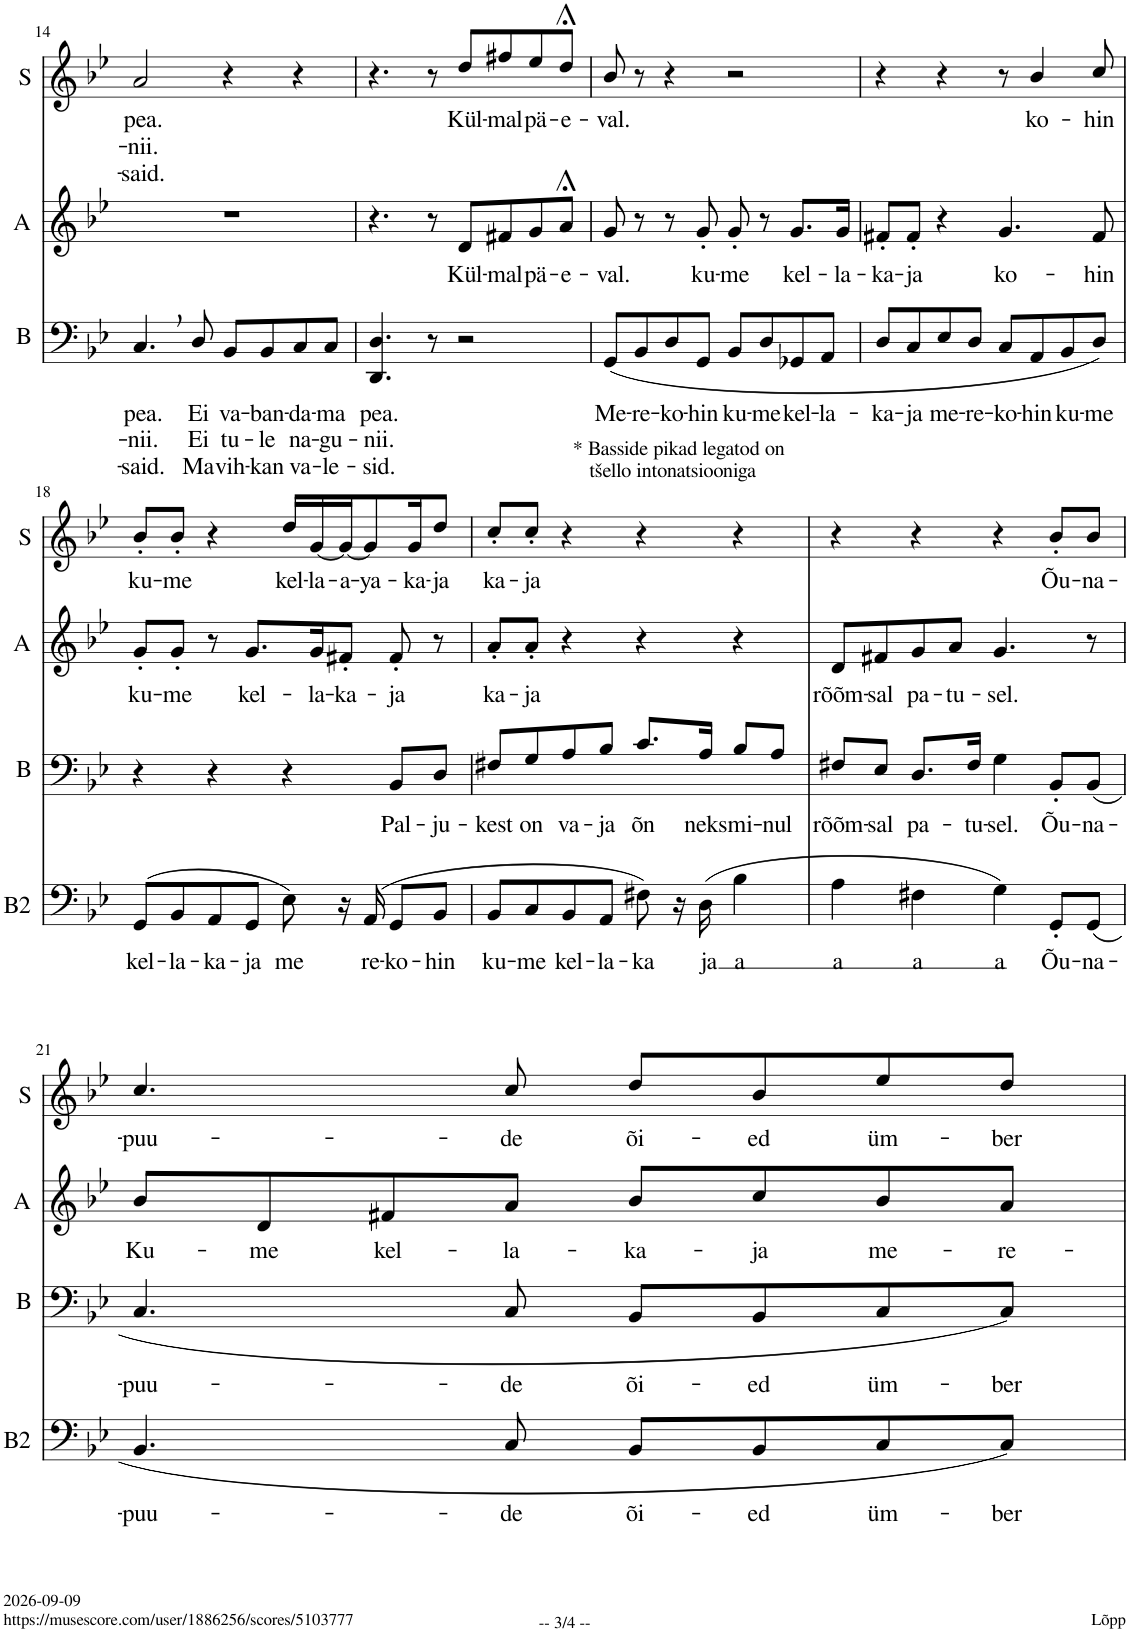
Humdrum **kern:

**kern	**text	**kern	**text	**text	**text	**kern	**text	**kern	**text	**text	**text
*part4	*part4	*part3	*part3	*part3	*part3	*part2	*part2	*part1	*part1	*part1	*part1
*staff4	*staff4	*staff3	*staff3	*staff3	*staff3	*staff2	*staff2	*staff1	*staff1	*staff1	*staff1
*I"B	*	*I"B	*	*	*	*I"A	*	*I"S	*	*	*
*I'B2	*	*I'B	*	*	*	*I'A	*	*I'S	*	*	*
!!LO:PB:g=z
*clefF4	*	*clefF4	*	*	*	*clefG2	*	*clefG2	*	*	*
*	*	*	*	*	*	*Trd1c2	*	*	*	*	*
*k[b-e-]	*	*k[b-e-]	*	*	*	*k[b-e-]	*	*k[b-e-]	*	*	*
*M4/4	*	*M4/4	*	*	*	*M4/4	*	*M4/4	*	*	*
=14	=14	=14	=14	=14	=14	=14	=14	=14	=14	=14	=14
!	!	!	!LO:LY:b	!LO:LY:b	!LO:LY:b	!	!	!	!LO:LY:b	!LO:LY:b	!LO:LY:b
1r	.	4.C,/	pea.	-nii.	-said.	1r	.	2a/	pea.	-nii.	-said.
!	!	!	!LO:LY:b	!LO:LY:b	!LO:LY:b	!	!	!	!	!	!
.	.	8D/	Ei	Ei	Ma	.	.	.	.	.	.
!	!	!	!LO:LY:b	!LO:LY:b	!LO:LY:b	!	!	!	!	!	!
.	.	8BB-/L	va-	tu-	vih-	.	.	4r	.	.	.
!	!	!	!LO:LY:b	!LO:LY:b	!LO:LY:b	!	!	!	!	!	!
.	.	8BB-/	-ban-	-le	-kan	.	.	.	.	.	.
!	!	!	!LO:LY:b	!LO:LY:b	!LO:LY:b	!	!	!	!	!	!
.	.	8C/	-da-	na-	va-	.	.	4r	.	.	.
!	!	!	!LO:LY:b	!LO:LY:b	!LO:LY:b	!	!	!	!	!	!
.	.	8C/J	-ma	-gu-	-le-	.	.	.	.	.	.
=15	=15	=15	=15	=15	=15	=15	=15	=15	=15	=15	=15
!	!	!LO:TX:b:t=* Basside pikad legatod on	!	!	!	!	!	!	!	!	!
!	!	!LO:TX:b:t=tšello intonatsiooniga	!	!	!	!	!	!	!	!	!
!	!	!	!LO:LY:b	!LO:LY:b	!LO:LY:b	!	!	!	!	!	!
1r	.	4.DD/ 4.D/	pea.	-nii.	-sid.	4.r	.	4.r	.	.	.
.	.	8r	.	.	.	8r	.	8r	.	.	.
!	!	!	!	!	!	!	!LO:LY:b	!	!LO:LY:b	!	!
.	.	2r	.	.	.	8d/L	Kül-	8dd/L	Kül-	.	.
!	!	!	!	!	!	!	!LO:LY:b	!	!LO:LY:b	!	!
.	.	.	.	.	.	8f#X/	-mal	8ff#X/	-mal	.	.
!	!	!	!	!	!	!	!LO:LY:b	!	!LO:LY:b	!	!
.	.	.	.	.	.	8g/	pä-	8ee-/	pä-	.	.
!	!	!	!	!	!	!	!LO:LY:b	!	!LO:LY:b	!	!
.	.	.	.	.	.	8a;</J	-e-	8dd;</J	-e-	.	.
=16	=16	=16	=16	=16	=16	=16	=16	=16	=16	=16	=16
!	!	!	!LO:LY:b	!	!	!	!LO:LY:b	!	!LO:LY:b	!	!
1r	.	(8GG/L	Me-	.	.	8g/	-val.	8b-/	-val.	.	.
!	!	!	!LO:LY:b	!	!	!	!	!	!	!	!
.	.	8BB-/	-re-	.	.	8r	.	8r	.	.	.
!	!	!	!LO:LY:b	!	!	!	!	!	!	!	!
.	.	8D/	-ko-	.	.	8r	.	4r	.	.	.
!	!	!	!LO:LY:b	!	!	!	!LO:LY:b	!	!	!	!
.	.	8GG/J	-hin	.	.	8g'/	ku-	.	.	.	.
!	!	!	!LO:LY:b	!	!	!	!LO:LY:b	!	!	!	!
.	.	8BB-/L	ku-	.	.	8g'/	-me	2r	.	.	.
!	!	!	!LO:LY:b	!	!	!	!	!	!	!	!
.	.	8D/	-me	.	.	8r	.	.	.	.	.
!	!	!	!LO:LY:b	!	!	!	!LO:LY:b	!	!	!	!
.	.	8GG-X/	kel-	.	.	8.g/L	kel-	.	.	.	.
!	!	!	!LO:LY:b	!	!	!	!	!	!	!	!
.	.	8AA/J	-la-	.	.	.	.	.	.	.	.
!	!	!	!	!	!	!	!LO:LY:b	!	!	!	!
.	.	.	.	.	.	16g/Jk	-la-	.	.	.	.
=17	=17	=17	=17	=17	=17	=17	=17	=17	=17	=17	=17
!	!	!	!LO:LY:b	!	!	!	!LO:LY:b	!	!	!	!
1r	.	8D/L	-ka-	.	.	8f#X'/L	-ka-	4r	.	.	.
!	!	!	!LO:LY:b	!	!	!	!LO:LY:b	!	!	!	!
.	.	8C/	-ja	.	.	8f#'/J	-ja	.	.	.	.
!	!	!	!LO:LY:b	!	!	!	!	!	!	!	!
.	.	8E-/	me-	.	.	4r	.	4r	.	.	.
!	!	!	!LO:LY:b	!	!	!	!	!	!	!	!
.	.	8D/J	-re-	.	.	.	.	.	.	.	.
!	!	!	!LO:LY:b	!	!	!	!LO:LY:b	!	!	!	!
.	.	8C/L	-ko-	.	.	4.g/	ko-	8r	.	.	.
!	!	!	!LO:LY:b	!	!	!	!	!	!LO:LY:b	!	!
.	.	8AA/	-hin	.	.	.	.	4b-/	ko-	.	.
!	!	!	!LO:LY:b	!	!	!	!	!	!	!	!
.	.	8BB-/	ku-	.	.	.	.	.	.	.	.
!	!	!	!LO:LY:b	!	!	!	!LO:LY:b	!	!LO:LY:b	!	!
.	.	8D/J)	-me	.	.	8f#/	-hin	8cc/	-hin	.	.
!!LO:LB:g=z
=18	=18	=18	=18	=18	=18	=18	=18	=18	=18	=18	=18
!	!LO:LY:b	!	!	!	!	!	!LO:LY:b	!	!LO:LY:b	!	!
(8GG/L	kel-	4r	.	.	.	8g'/L	ku-	8b-'/L	ku-	.	.
!	!LO:LY:b	!	!	!	!	!	!LO:LY:b	!	!LO:LY:b	!	!
8BB-/	-la-	.	.	.	.	8g'/J	-me	8b-'/J	-me	.	.
!	!LO:LY:b	!	!	!	!	!	!	!	!	!	!
8AA/	-ka-	4r	.	.	.	8r	.	4r	.	.	.
!	!LO:LY:b	!	!	!	!	!	!LO:LY:b	!	!	!	!
8GG/J	-ja	.	.	.	.	8.g/L	kel-	.	.	.	.
!	!LO:LY:b	!	!	!	!	!	!	!	!LO:LY:b	!	!
8E-\)	me	4r	.	.	.	.	.	16dd/LL	kel-	.	.
!	!	!	!	!	!	!	!LO:LY:b	!	!LO:LY:b	!	!
.	.	.	.	.	.	16g/K	-la-	[16g/	-la-	.	.
!	!	!	!	!	!	!	!LO:LY:b	!	!LO:LY:b	!	!
16r	.	.	.	.	.	8f#X'/J	-ka-	16g/J_	-a-	.	.
!	!LO:LY:b	!	!	!	!	!	!	!	!LO:LY:b	!	!
(16AA/	re-	.	.	.	.	.	.	8g/]	-ya-	.	.
!	!LO:LY:b	!	!LO:LY:b	!	!	!	!LO:LY:b	!	!	!	!
8GG/L	-ko-	8BB-/L	Pal-	.	.	8f#'/	-ja	.	.	.	.
!	!	!	!	!	!	!	!	!	!LO:LY:b	!	!
.	.	.	.	.	.	.	.	16g/K	-ka-	.	.
!	!LO:LY:b	!	!LO:LY:b	!	!	!	!	!	!LO:LY:b	!	!
8BB-/J	-hin	8D/J	-ju-	.	.	8r	.	8dd/J	-ja	.	.
=19	=19	=19	=19	=19	=19	=19	=19	=19	=19	=19	=19
!	!LO:LY:b	!	!LO:LY:b	!	!	!	!LO:LY:b	!	!LO:LY:b	!	!
8BB-/L	ku-	8F#X/L	-kest	.	.	8a'/L	ka-	8cc'/L	ka-	.	.
!	!LO:LY:b	!	!LO:LY:b	!	!	!	!LO:LY:b	!	!LO:LY:b	!	!
8C/	-me	8G/	on	.	.	8a'/J	-ja	8cc'/J	-ja	.	.
!	!LO:LY:b	!	!LO:LY:b	!	!	!	!	!	!	!	!
8BB-/	kel-	8A/	va-	.	.	4r	.	4r	.	.	.
!	!LO:LY:b	!	!LO:LY:b	!	!	!	!	!	!	!	!
8AA/J	-la-	8B-/J	-ja	.	.	.	.	.	.	.	.
!	!LO:LY:b	!	!LO:LY:b	!	!	!	!	!	!	!	!
8F#X\)	-ka	8.c/L	õn	.	.	4r	.	4r	.	.	.
16r	.	.	.	.	.	.	.	.	.	.	.
!	!LO:LY:b	!	!LO:LY:b	!	!	!	!	!	!	!	!
(16D\	ja	16A/Jk	neks	.	.	.	.	.	.	.	.
!	!LO:LY:b	!	!LO:LY:b	!	!	!	!	!	!	!	!
4B-\	a	8B-/L	mi-	.	.	4r	.	4r	.	.	.
!	!	!	!LO:LY:b	!	!	!	!	!	!	!	!
.	.	8A/J	-nul	.	.	.	.	.	.	.	.
=20	=20	=20	=20	=20	=20	=20	=20	=20	=20	=20	=20
!	!LO:LY:b	!	!LO:LY:b	!	!	!	!LO:LY:b	!	!	!	!
4A\	a	8F#X/L	rõõm-	.	.	8d/L	rõõm-	4r	.	.	.
!	!	!	!LO:LY:b	!	!	!	!LO:LY:b	!	!	!	!
.	.	8E-/J	-sal	.	.	8f#X/	-sal	.	.	.	.
!	!LO:LY:b	!	!LO:LY:b	!	!	!	!LO:LY:b	!	!	!	!
4F#X\	a	8.D/L	pa-	.	.	8g/	pa-	4r	.	.	.
!	!	!	!	!	!	!	!LO:LY:b	!	!	!	!
.	.	.	.	.	.	8a/J	-tu-	.	.	.	.
!	!	!	!LO:LY:b	!	!	!	!	!	!	!	!
.	.	16F#/Jk	-tu-	.	.	.	.	.	.	.	.
!	!LO:LY:b	!	!LO:LY:b	!	!	!	!LO:LY:b	!	!	!	!
4G\)	a	4G\	-sel.	.	.	4.g/	sel.	4r	.	.	.
!	!LO:LY:b	!	!LO:LY:b	!	!	!	!	!	!LO:LY:b	!	!
8GG'/L	Õu-	8BB-'/L	Õu-	.	.	.	.	8b-'/L	Õu-	.	.
!	!LO:LY:b	!	!LO:LY:b	!	!	!	!	!	!LO:LY:b	!	!
(8GG/J	-na-	(8BB-/J	-na-	.	.	8r	.	8b-/J	-na-	.	.
!!LO:LB:g=z
=21	=21	=21	=21	=21	=21	=21	=21	=21	=21	=21	=21
!	!LO:LY:b	!	!LO:LY:b	!	!	!	!LO:LY:b	!	!LO:LY:b	!	!
4.BB-/	-puu-	4.C/	-puu-	.	.	8b-/L	Ku-	4.cc/	-puu-	.	.
!	!	!	!	!	!	!	!LO:LY:b	!	!	!	!
.	.	.	.	.	.	8d/	-me	.	.	.	.
!	!	!	!	!	!	!	!LO:LY:b	!	!	!	!
.	.	.	.	.	.	8f#X/	kel-	.	.	.	.
!	!LO:LY:b	!	!LO:LY:b	!	!	!	!LO:LY:b	!	!LO:LY:b	!	!
8C/	-de	8C/	-de	.	.	8a/J	-la-	8cc/	-de	.	.
!	!LO:LY:b	!	!LO:LY:b	!	!	!	!LO:LY:b	!	!LO:LY:b	!	!
8BB-/L	õi-	8BB-/L	õi-	.	.	8b-/L	-ka-	8dd/L	õi-	.	.
!	!LO:LY:b	!	!LO:LY:b	!	!	!	!LO:LY:b	!	!LO:LY:b	!	!
8BB-/	-ed	8BB-/	-ed	.	.	8cc/	-ja	8b-/	-ed	.	.
!	!LO:LY:b	!	!LO:LY:b	!	!	!	!LO:LY:b	!	!LO:LY:b	!	!
8C/	üm-	8C/	üm-	.	.	8b-/	me-	8ee-/	üm-	.	.
!	!LO:LY:b	!	!LO:LY:b	!	!	!	!LO:LY:b	!	!LO:LY:b	!	!
8C/J)	-ber	8C/J)	-ber	.	.	8a/J	-re-	8dd/J	-ber	.	.
=	=	=	=	=	=	=	=	=	=	=	=
*-	*-	*-	*-	*-	*-	*-	*-	*-	*-	*-	*-
